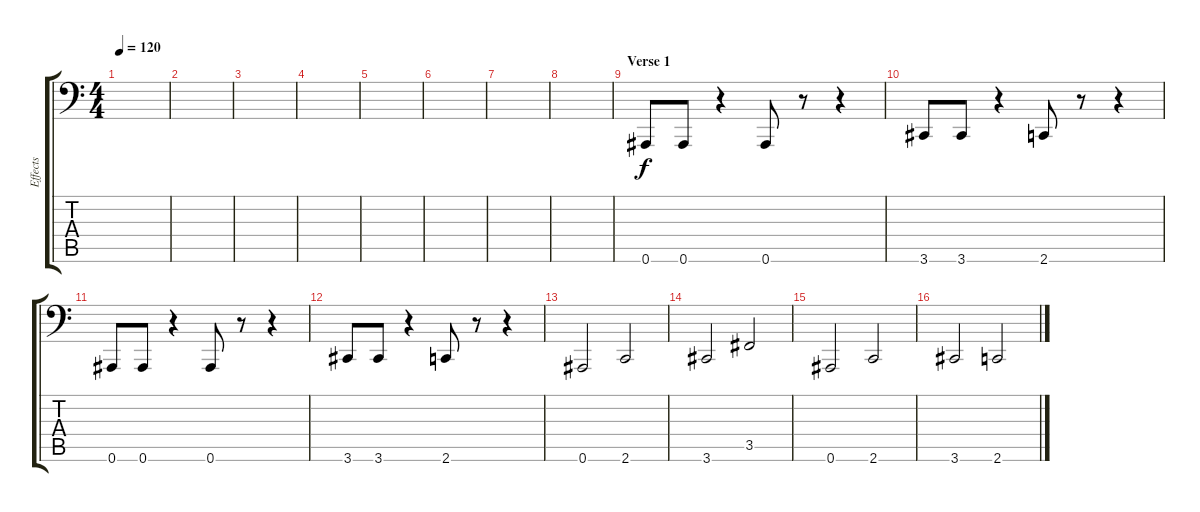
\track ("Effects" "Effects") {instrument fx7echoes}
\staff {score tabs}
\tuning (Bb3 F3 Db3 Ab2 Eb2 Bb1) {hide}
\ts (4 4)
\tempo 120
\clef f4
\ks c
|
|
|
|
|
|
|
|
\section ("" "Verse 1")
0.6.8 0.6.8 r.4 0.6.8 r.8 r.4 |
3.6.8 3.6.8 r.4 2.6.8 r.8 r.4 |
0.6.8 0.6.8 r.4 0.6.8 r.8 r.4 |
3.6.8 3.6.8 r.4 2.6.8 r.8 r.4 |
0.6.2 2.6.2 |
3.6.2 3.5.2 |
0.6.2 2.6.2 |
3.6.2 2.6.2
